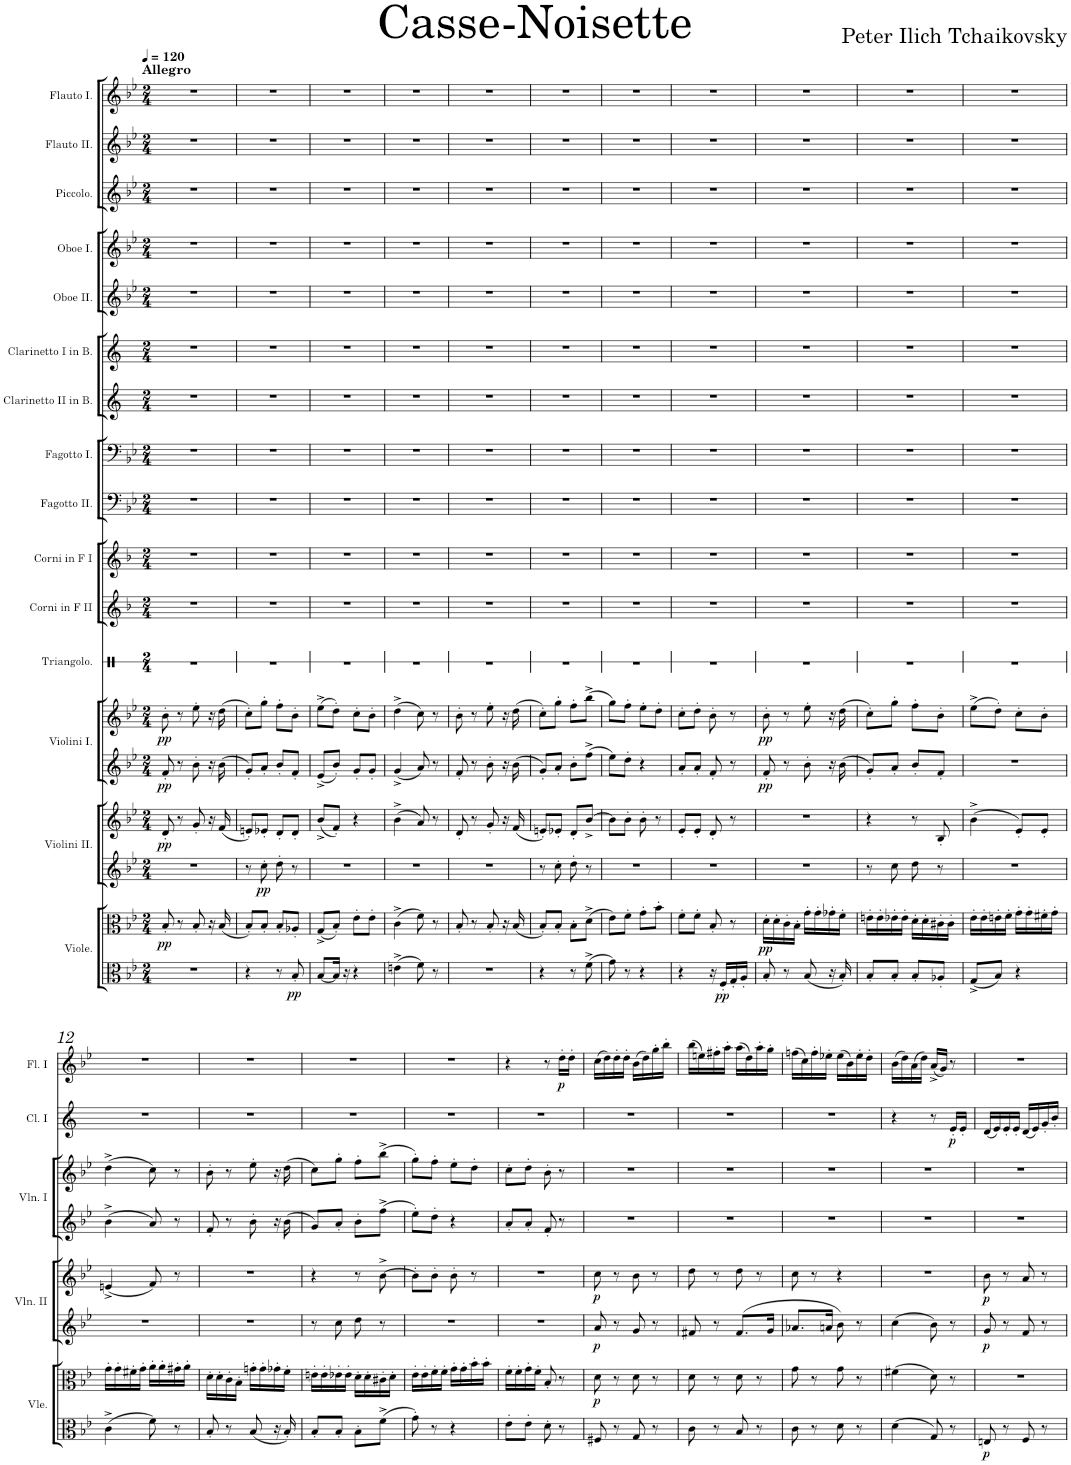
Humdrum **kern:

**kern	**kern	**dynam	**kern	**kern	**dynam	**kern	**kern	**dynam	**kern	**kern	**kern	**kern	**kern	**kern	**kern	**dynam	**kern	**kern	**kern	**kern	**kern	**dynam
*part15	*part15	*part15	*part14	*part14	*part14	*part13	*part13	*part13	*part12	*part11	*part10	*part9	*part8	*part7	*part6	*part6	*part5	*part4	*part3	*part2	*part1	*part1
*staff18	*staff17	*staff17/18	*staff16	*staff15	*staff15/16	*staff14	*staff13	*staff13/14	*staff12	*staff11	*staff10	*staff9	*staff8	*staff7	*staff6	*staff6	*staff5	*staff4	*staff3	*staff2	*staff1	*staff1
*I"Viole.	*	*	*I"Violini II.	*	*	*I"Violini I.	*	*	*I"Triangolo.	*I"Corni in F II	*I"Corni in F I	*I"Fagotto II.	*I"Fagotto I.	*I"Clarinetto II in B.	*I"Clarinetto I in B.	*	*I"Oboe II.	*I"Oboe I.	*I"Piccolo.	*I"Flauto II.	*I"Flauto I.	*
*I'Vle.	*	*	*I'Vln. II	*	*	*I'Vln. I	*	*	*I'Trgl.	*I'Crn. F II	*I'Crn. F I	*I'Fa. II	*I'Fa. I	*I'Cl. II	*I'Cl. I	*	*I'Ob. II	*I'Ob. I	*I'Picc.	*I'Fl. II	*I'Fl. I	*
*	*	*	*	*	*	*	*	*	*stria1	*	*	*	*	*	*	*	*	*	*	*	*	*
*clefC3	*clefC3	*	*clefG2	*clefG2	*	*clefG2	*clefG2	*	*clefX	*clefG2	*clefG2	*clefF4	*clefF4	*clefG2	*clefG2	*	*clefG2	*clefG2	*clefG2	*clefG2	*clefG2	*
*	*	*	*	*	*	*	*	*	*	*Trd4c7	*Trd4c7	*	*	*Trd1c2	*Trd1c2	*	*	*	*Trd-7c-12	*	*	*
*k[b-e-]	*k[b-e-]	*	*k[b-e-]	*k[b-e-]	*	*k[b-e-]	*k[b-e-]	*	*k[]	*k[b-]	*k[b-]	*k[b-e-]	*k[b-e-]	*k[]	*k[]	*	*k[b-e-]	*k[b-e-]	*k[b-e-]	*k[b-e-]	*k[b-e-]	*
*M2/4	*M2/4	*	*M2/4	*M2/4	*	*M2/4	*M2/4	*	*M2/4	*M2/4	*M2/4	*M2/4	*M2/4	*M2/4	*M2/4	*	*M2/4	*M2/4	*M2/4	*M2/4	*M2/4	*
*MM120	*MM120	*	*MM120	*MM120	*	*MM120	*MM120	*	*MM120	*MM120	*MM120	*MM120	*MM120	*MM120	*MM120	*	*MM120	*MM120	*MM120	*MM120	*MM120	*
=1	=1	=1	=1	=1	=1	=1	=1	=1	=1	=1	=1	=1	=1	=1	=1	=1	=1	=1	=1	=1	=1	=1
!	!	!	!	!	!	!	!	!	!	!	!	!	!	!	!	!	!	!	!	!	!LO:TX:a:B:t=Allegro	!
!	!	!LO:DY:b	!	!	!LO:DY:b	!	!	!LO:DY:b=2	!	!	!	!	!	!	!	!	!	!	!	!	!	!
!	!	!	!	!	!	!	!	!LO:DY:n=1:b	!	!	!	!	!	!	!	!	!	!	!	!	!	!
2r	8B-'/	pp	2r	8d'/	pp	8f'/	8b-'\	pp pp	2r	2r	2r	2r	2r	2r	2r	.	2r	2r	2r	2r	2r	.
.	8r	.	.	8r	.	8r	8r	.	.	.	.	.	.	.	.	.	.	.	.	.	.	.
.	8B-'/	.	.	8g'/	.	8b-'\	8ee-'\	.	.	.	.	.	.	.	.	.	.	.	.	.	.	.
.	16r	.	.	16r	.	16r	16r	.	.	.	.	.	.	.	.	.	.	.	.	.	.	.
.	(16B-/	.	.	(16f/	.	16b-\	(16dd\	.	.	.	.	.	.	.	.	.	.	.	.	.	.	.
=2	=2	=2	=2	=2	=2	=2	=2	=2	=2	=2	=2	=2	=2	=2	=2	=2	=2	=2	=2	=2	=2	=2
4r	8B-'/L)	.	8r	8en'/L)	.	8g'/L	8cc'\L)	.	2r	2r	2r	2r	2r	2r	2r	.	2r	2r	2r	2r	2r	.
!	!	!	!	!	!LO:DY:b=2	!	!	!	!	!	!	!	!	!	!	!	!	!	!	!	!	!
.	8B-'/J	.	8cc'\	8e-X'/J	pp	8a'/J	8gg'\J	.	.	.	.	.	.	.	.	.	.	.	.	.	.	.
8r	8B-'/L	.	8dd'\	8d'/L	.	8b-'/L	8ff'\L	.	.	.	.	.	.	.	.	.	.	.	.	.	.	.
!	!	!LO:DY:b=2	!	!	!	!	!	!	!	!	!	!	!	!	!	!	!	!	!	!	!	!
8B-'/	8A-X'/J	pp	8r	8d'/J	.	8f'/J	8b-'\J	.	.	.	.	.	.	.	.	.	.	.	.	.	.	.
=3	=3	=3	=3	=3	=3	=3	=3	=3	=3	=3	=3	=3	=3	=3	=3	=3	=3	=3	=3	=3	=3	=3
[8B-/L	(8G^/L	.	2r	(8b-^/L	.	8e-^/L	(8ee-^\L	.	2r	2r	2r	2r	2r	2r	2r	.	2r	2r	2r	2r	2r	.
16B-/Jk]	8B-'/J)	.	.	8f'/J)	.	8b-'/J	8dd'\J)	.	.	.	.	.	.	.	.	.	.	.	.	.	.	.
16r	.	.	.	.	.	.	.	.	.	.	.	.	.	.	.	.	.	.	.	.	.	.
4r	8e-'\L	.	.	4r	.	8g'/L	8cc'\L	.	.	.	.	.	.	.	.	.	.	.	.	.	.	.
.	8e-'\J	.	.	.	.	8g'/J	8b-'\J	.	.	.	.	.	.	.	.	.	.	.	.	.	.	.
=4	=4	=4	=4	=4	=4	=4	=4	=4	=4	=4	=4	=4	=4	=4	=4	=4	=4	=4	=4	=4	=4	=4
4en^\	(4c^\	.	2r	(4b-^\	.	4g^/	(4dd^\	.	2r	2r	2r	2r	2r	2r	2r	.	2r	2r	2r	2r	2r	.
8f\	8f\)	.	.	8a/)	.	8a/	8cc\)	.	.	.	.	.	.	.	.	.	.	.	.	.	.	.
8r	8r	.	.	8r	.	8r	8r	.	.	.	.	.	.	.	.	.	.	.	.	.	.	.
=5	=5	=5	=5	=5	=5	=5	=5	=5	=5	=5	=5	=5	=5	=5	=5	=5	=5	=5	=5	=5	=5	=5
2r	8B-'/	.	2r	8d'/	.	8f'/	8b-'\	.	2r	2r	2r	2r	2r	2r	2r	.	2r	2r	2r	2r	2r	.
.	8r	.	.	8r	.	8r	8r	.	.	.	.	.	.	.	.	.	.	.	.	.	.	.
.	8B-'/	.	.	8g'/	.	8b-'\	8ee-'\	.	.	.	.	.	.	.	.	.	.	.	.	.	.	.
.	16r	.	.	16r	.	16r	16r	.	.	.	.	.	.	.	.	.	.	.	.	.	.	.
.	(16B-/	.	.	(16f/	.	16b-\	(16dd\	.	.	.	.	.	.	.	.	.	.	.	.	.	.	.
=6	=6	=6	=6	=6	=6	=6	=6	=6	=6	=6	=6	=6	=6	=6	=6	=6	=6	=6	=6	=6	=6	=6
4r	8B-'/L)	.	8r	8en'/L)	.	8g'/L	8cc'\L)	.	2r	2r	2r	2r	2r	2r	2r	.	2r	2r	2r	2r	2r	.
.	8B-'/J	.	8cc'\	8e-X'/J	.	8a'/J	8gg'\J	.	.	.	.	.	.	.	.	.	.	.	.	.	.	.
8r	8B-'\L	.	8dd'\	8d'/L	.	8b-'\L	8ff'\L	.	.	.	.	.	.	.	.	.	.	.	.	.	.	.
8f^\	(8d^\J	.	8r	[8b-^/J	.	8ff^\J	(8bb-^\J	.	.	.	.	.	.	.	.	.	.	.	.	.	.	.
=7	=7	=7	=7	=7	=7	=7	=7	=7	=7	=7	=7	=7	=7	=7	=7	=7	=7	=7	=7	=7	=7	=7
8g\	8e-\L)	.	2r	8b-\L]	.	8ee-\L	8gg\L)	.	2r	2r	2r	2r	2r	2r	2r	.	2r	2r	2r	2r	2r	.
8r	8f'\J	.	.	8b-'\J	.	8dd'\J	8ff'\J	.	.	.	.	.	.	.	.	.	.	.	.	.	.	.
4r	8g'\L	.	.	8b-'\	.	4r	8ee-'\L	.	.	.	.	.	.	.	.	.	.	.	.	.	.	.
.	8b-'\J	.	.	8r	.	.	8dd'\J	.	.	.	.	.	.	.	.	.	.	.	.	.	.	.
=8	=8	=8	=8	=8	=8	=8	=8	=8	=8	=8	=8	=8	=8	=8	=8	=8	=8	=8	=8	=8	=8	=8
4r	8f'\L	.	2r	8e-'/L	.	8a'/L	8cc'\L	.	2r	2r	2r	2r	2r	2r	2r	.	2r	2r	2r	2r	2r	.
.	8f'\J	.	.	8e-'/J	.	8a'/J	8dd'\J	.	.	.	.	.	.	.	.	.	.	.	.	.	.	.
16r	8B-'/	.	.	8d'/	.	8f'/	8b-'\	.	.	.	.	.	.	.	.	.	.	.	.	.	.	.
!	!	!LO:DY:b=2	!	!	!	!	!	!	!	!	!	!	!	!	!	!	!	!	!	!	!	!
16F'/LL	.	pp	.	.	.	.	.	.	.	.	.	.	.	.	.	.	.	.	.	.	.	.
16G'/	8r	.	.	8r	.	8r	8r	.	.	.	.	.	.	.	.	.	.	.	.	.	.	.
16A'/JJ	.	.	.	.	.	.	.	.	.	.	.	.	.	.	.	.	.	.	.	.	.	.
=9	=9	=9	=9	=9	=9	=9	=9	=9	=9	=9	=9	=9	=9	=9	=9	=9	=9	=9	=9	=9	=9	=9
!	!	!LO:DY:b	!	!	!	!	!	!LO:DY:b=2	!	!	!	!	!	!	!	!	!	!	!	!	!	!
!	!	!	!	!	!	!	!	!LO:DY:n=1:b	!	!	!	!	!	!	!	!	!	!	!	!	!	!
8B-'/	16d'\LL	pp	2r	2r	.	8f'/	8b-'\	pp pp	2r	2r	2r	2r	2r	2r	2r	.	2r	2r	2r	2r	2r	.
.	16d'\	.	.	.	.	.	.	.	.	.	.	.	.	.	.	.	.	.	.	.	.	.
8r	16c'\	.	.	.	.	8r	8r	.	.	.	.	.	.	.	.	.	.	.	.	.	.	.
.	16B-'\JJ	.	.	.	.	.	.	.	.	.	.	.	.	.	.	.	.	.	.	.	.	.
8B-/	16g'\LL	.	.	.	.	8b-'\	8ee-'\	.	.	.	.	.	.	.	.	.	.	.	.	.	.	.
.	16g'\	.	.	.	.	.	.	.	.	.	.	.	.	.	.	.	.	.	.	.	.	.
16r	16g-X'\	.	.	.	.	16r	16r	.	.	.	.	.	.	.	.	.	.	.	.	.	.	.
16B-'/	16f'\JJ	.	.	.	.	16b-\	(16dd\	.	.	.	.	.	.	.	.	.	.	.	.	.	.	.
=10	=10	=10	=10	=10	=10	=10	=10	=10	=10	=10	=10	=10	=10	=10	=10	=10	=10	=10	=10	=10	=10	=10
8B-'/L	16en'\LL	.	8r	4r	.	8g'/L	8cc'\L)	.	2r	2r	2r	2r	2r	2r	2r	.	2r	2r	2r	2r	2r	.
.	16e'\	.	.	.	.	.	.	.	.	.	.	.	.	.	.	.	.	.	.	.	.	.
8B-'/J	16e-X'\	.	8cc\	.	.	8a'/J	8gg'\J	.	.	.	.	.	.	.	.	.	.	.	.	.	.	.
.	16e-'\JJ	.	.	.	.	.	.	.	.	.	.	.	.	.	.	.	.	.	.	.	.	.
8B-'/L	16d'\LL	.	8dd\	8r	.	8b-'/L	8ff'\L	.	.	.	.	.	.	.	.	.	.	.	.	.	.	.
.	16d'\	.	.	.	.	.	.	.	.	.	.	.	.	.	.	.	.	.	.	.	.	.
8A-X'/J	16c#X'\	.	8r	8B-'/	.	8f'/J	8b-'\J	.	.	.	.	.	.	.	.	.	.	.	.	.	.	.
.	16c#'\JJ	.	.	.	.	.	.	.	.	.	.	.	.	.	.	.	.	.	.	.	.	.
=11	=11	=11	=11	=11	=11	=11	=11	=11	=11	=11	=11	=11	=11	=11	=11	=11	=11	=11	=11	=11	=11	=11
8G^/L	16e-'\LL	.	2r	(4b-^\	.	2r	(8ee-^\L	.	2r	2r	2r	2r	2r	2r	2r	.	2r	2r	2r	2r	2r	.
.	16e-'\	.	.	.	.	.	.	.	.	.	.	.	.	.	.	.	.	.	.	.	.	.
8B-/J	16en'\	.	.	.	.	.	8dd'\J)	.	.	.	.	.	.	.	.	.	.	.	.	.	.	.
.	16f'\JJ	.	.	.	.	.	.	.	.	.	.	.	.	.	.	.	.	.	.	.	.	.
4r	16g'\LL	.	.	8e-'/L)	.	.	8cc'\L	.	.	.	.	.	.	.	.	.	.	.	.	.	.	.
.	16g'\	.	.	.	.	.	.	.	.	.	.	.	.	.	.	.	.	.	.	.	.	.
.	16f#X'\	.	.	8e-'/J	.	.	8b-'\J	.	.	.	.	.	.	.	.	.	.	.	.	.	.	.
.	16g'\JJ	.	.	.	.	.	.	.	.	.	.	.	.	.	.	.	.	.	.	.	.	.
!!LO:LB:g=z
=12	=12	=12	=12	=12	=12	=12	=12	=12	=12	=12	=12	=12	=12	=12	=12	=12	=12	=12	=12	=12	=12	=12
4c^\	16g'\LL	.	2r	(4en^/	.	4b-^\	(4dd^\	.	2r	2r	2r	2r	2r	2r	2r	.	2r	2r	2r	2r	2r	.
.	16g'\	.	.	.	.	.	.	.	.	.	.	.	.	.	.	.	.	.	.	.	.	.
.	16f#X'\	.	.	.	.	.	.	.	.	.	.	.	.	.	.	.	.	.	.	.	.	.
.	16g'\JJ	.	.	.	.	.	.	.	.	.	.	.	.	.	.	.	.	.	.	.	.	.
8f\	16a'\LL	.	.	8f/)	.	8a/	8cc\)	.	.	.	.	.	.	.	.	.	.	.	.	.	.	.
.	16a'\	.	.	.	.	.	.	.	.	.	.	.	.	.	.	.	.	.	.	.	.	.
8r	16g#X'\	.	.	8r	.	8r	8r	.	.	.	.	.	.	.	.	.	.	.	.	.	.	.
.	16a'\JJ	.	.	.	.	.	.	.	.	.	.	.	.	.	.	.	.	.	.	.	.	.
=13	=13	=13	=13	=13	=13	=13	=13	=13	=13	=13	=13	=13	=13	=13	=13	=13	=13	=13	=13	=13	=13	=13
8B-'/	16d'\LL	.	2r	2r	.	8f'/	8b-'\	.	2r	2r	2r	2r	2r	2r	2r	.	2r	2r	2r	2r	2r	.
.	16d'\	.	.	.	.	.	.	.	.	.	.	.	.	.	.	.	.	.	.	.	.	.
8r	16c'\	.	.	.	.	8r	8r	.	.	.	.	.	.	.	.	.	.	.	.	.	.	.
.	16B-'\JJ	.	.	.	.	.	.	.	.	.	.	.	.	.	.	.	.	.	.	.	.	.
8B-/	16gn'\LL	.	.	.	.	8b-'\	8ee-'\	.	.	.	.	.	.	.	.	.	.	.	.	.	.	.
.	16g'\	.	.	.	.	.	.	.	.	.	.	.	.	.	.	.	.	.	.	.	.	.
16r	16g-X'\	.	.	.	.	16r	16r	.	.	.	.	.	.	.	.	.	.	.	.	.	.	.
16B-'/	16f'\JJ	.	.	.	.	16b-\	(16dd\	.	.	.	.	.	.	.	.	.	.	.	.	.	.	.
=14	=14	=14	=14	=14	=14	=14	=14	=14	=14	=14	=14	=14	=14	=14	=14	=14	=14	=14	=14	=14	=14	=14
8B-'/L	16en'\LL	.	8r	4r	.	8g/L	8cc\L)	.	2r	2r	2r	2r	2r	2r	2r	.	2r	2r	2r	2r	2r	.
.	16e'\	.	.	.	.	.	.	.	.	.	.	.	.	.	.	.	.	.	.	.	.	.
8B-'/J	16e-X'\	.	8cc\	.	.	8a'/J	8gg'\J	.	.	.	.	.	.	.	.	.	.	.	.	.	.	.
.	16e-'\JJ	.	.	.	.	.	.	.	.	.	.	.	.	.	.	.	.	.	.	.	.	.
8B-'\L	16d'\LL	.	8dd\	8r	.	8b-'\L	8ff'\L	.	.	.	.	.	.	.	.	.	.	.	.	.	.	.
.	16d'\	.	.	.	.	.	.	.	.	.	.	.	.	.	.	.	.	.	.	.	.	.
8f^\J	16c#X'\	.	8r	[8b-^\	.	8ff^\J	(8bb-^\J	.	.	.	.	.	.	.	.	.	.	.	.	.	.	.
.	16d'\JJ	.	.	.	.	.	.	.	.	.	.	.	.	.	.	.	.	.	.	.	.	.
=15	=15	=15	=15	=15	=15	=15	=15	=15	=15	=15	=15	=15	=15	=15	=15	=15	=15	=15	=15	=15	=15	=15
8g'\	16e-'\LL	.	2r	8b-'\L]	.	8ee-'\L	8gg'\L)	.	2r	2r	2r	2r	2r	2r	2r	.	2r	2r	2r	2r	2r	.
.	16e-'\	.	.	.	.	.	.	.	.	.	.	.	.	.	.	.	.	.	.	.	.	.
8r	16f'\	.	.	8b-'\J	.	8dd'\J	8ff'\J	.	.	.	.	.	.	.	.	.	.	.	.	.	.	.
.	16f'\JJ	.	.	.	.	.	.	.	.	.	.	.	.	.	.	.	.	.	.	.	.	.
4r	16g'\LL	.	.	8b-'\	.	4r	8ee-'\L	.	.	.	.	.	.	.	.	.	.	.	.	.	.	.
.	16g'\	.	.	.	.	.	.	.	.	.	.	.	.	.	.	.	.	.	.	.	.	.
.	16b-'\	.	.	8r	.	.	8dd'\J	.	.	.	.	.	.	.	.	.	.	.	.	.	.	.
.	16b-'\JJ	.	.	.	.	.	.	.	.	.	.	.	.	.	.	.	.	.	.	.	.	.
=16	=16	=16	=16	=16	=16	=16	=16	=16	=16	=16	=16	=16	=16	=16	=16	=16	=16	=16	=16	=16	=16	=16
8e-'\L	16f'\LL	.	2r	2r	.	8a'/L	8cc'\L	.	2r	2r	2r	2r	2r	2r	2r	.	2r	2r	2r	2r	4r	.
.	16f'\	.	.	.	.	.	.	.	.	.	.	.	.	.	.	.	.	.	.	.	.	.
8e-'\J	16g'\	.	.	.	.	8a'/J	8dd'\J	.	.	.	.	.	.	.	.	.	.	.	.	.	.	.
.	16f'\JJ	.	.	.	.	.	.	.	.	.	.	.	.	.	.	.	.	.	.	.	.	.
8d'\	8B-'/	.	.	.	.	8f'/	8b-'\	.	.	.	.	.	.	.	.	.	.	.	.	.	8r	.
!	!	!	!	!	!	!	!	!	!	!	!	!	!	!	!	!	!	!	!	!	!	!LO:DY:b
8r	8r	.	.	.	.	8r	8r	.	.	.	.	.	.	.	.	.	.	.	.	.	16dd'\LL	p
.	.	.	.	.	.	.	.	.	.	.	.	.	.	.	.	.	.	.	.	.	16dd'\JJ	.
=17	=17	=17	=17	=17	=17	=17	=17	=17	=17	=17	=17	=17	=17	=17	=17	=17	=17	=17	=17	=17	=17	=17
!	!	!LO:DY:b	!	!	!LO:DY:b=2	!	!	!	!	!	!	!	!	!	!	!	!	!	!	!	!	!
!	!	!	!	!	!LO:DY:n=1:b	!	!	!	!	!	!	!	!	!	!	!	!	!	!	!	!	!
8F#X/	8d\	p	8a/	8cc\	p p	2r	2r	.	2r	2r	2r	2r	2r	2r	2r	.	2r	2r	2r	2r	(16cc\LL	.
.	.	.	.	.	.	.	.	.	.	.	.	.	.	.	.	.	.	.	.	.	16dd\)	.
8r	8r	.	8r	8r	.	.	.	.	.	.	.	.	.	.	.	.	.	.	.	.	16dd'\	.
.	.	.	.	.	.	.	.	.	.	.	.	.	.	.	.	.	.	.	.	.	16dd'\JJ	.
8G/	8d\	.	8g/	8b-\	.	.	.	.	.	.	.	.	.	.	.	.	.	.	.	.	(16b-\LL	.
.	.	.	.	.	.	.	.	.	.	.	.	.	.	.	.	.	.	.	.	.	16dd\)	.
8r	8r	.	8r	8r	.	.	.	.	.	.	.	.	.	.	.	.	.	.	.	.	16gg'\	.
.	.	.	.	.	.	.	.	.	.	.	.	.	.	.	.	.	.	.	.	.	16bb-'\JJ	.
=18	=18	=18	=18	=18	=18	=18	=18	=18	=18	=18	=18	=18	=18	=18	=18	=18	=18	=18	=18	=18	=18	=18
8c\	8d\	.	8f#X/	8dd\	.	2r	2r	.	2r	2r	2r	2r	2r	2r	2r	.	2r	2r	2r	2r	(16bb-\LL	.
.	.	.	.	.	.	.	.	.	.	.	.	.	.	.	.	.	.	.	.	.	16een\)	.
8r	8r	.	8r	8r	.	.	.	.	.	.	.	.	.	.	.	.	.	.	.	.	16ff#X'\	.
.	.	.	.	.	.	.	.	.	.	.	.	.	.	.	.	.	.	.	.	.	16aa'\JJ	.
8B-/	8d\	.	8.f#/L	8dd\	.	.	.	.	.	.	.	.	.	.	.	.	.	.	.	.	(16aa\LL	.
.	.	.	.	.	.	.	.	.	.	.	.	.	.	.	.	.	.	.	.	.	16dd\)	.
8r	8r	.	.	8r	.	.	.	.	.	.	.	.	.	.	.	.	.	.	.	.	16aa'\	.
.	.	.	16g/Jk	.	.	.	.	.	.	.	.	.	.	.	.	.	.	.	.	.	16gg'\JJ	.
=19	=19	=19	=19	=19	=19	=19	=19	=19	=19	=19	=19	=19	=19	=19	=19	=19	=19	=19	=19	=19	=19	=19
8c\	8g\	.	8.a-X/L	8cc\	.	2r	2r	.	2r	2r	2r	2r	2r	2r	2r	.	2r	2r	2r	2r	(16ffn\LL	.
.	.	.	.	.	.	.	.	.	.	.	.	.	.	.	.	.	.	.	.	.	16cc\)	.
8r	8r	.	.	8r	.	.	.	.	.	.	.	.	.	.	.	.	.	.	.	.	16ff'\	.
.	.	.	16an/Jk	.	.	.	.	.	.	.	.	.	.	.	.	.	.	.	.	.	16ee-X'\JJ	.
8d\	8g\	.	8b-\	4r	.	.	.	.	.	.	.	.	.	.	.	.	.	.	.	.	(16ee-\LL	.
.	.	.	.	.	.	.	.	.	.	.	.	.	.	.	.	.	.	.	.	.	16b-\)	.
8r	8r	.	8r	.	.	.	.	.	.	.	.	.	.	.	.	.	.	.	.	.	16ee-'\	.
.	.	.	.	.	.	.	.	.	.	.	.	.	.	.	.	.	.	.	.	.	16dd'\JJ	.
=20	=20	=20	=20	=20	=20	=20	=20	=20	=20	=20	=20	=20	=20	=20	=20	=20	=20	=20	=20	=20	=20	=20
4d\	(4f#X\	.	4cc\	2r	.	2r	2r	.	2r	2r	2r	2r	2r	2r	4r	.	2r	2r	2r	2r	(16b-\LL	.
.	.	.	.	.	.	.	.	.	.	.	.	.	.	.	.	.	.	.	.	.	16dd\)	.
.	.	.	.	.	.	.	.	.	.	.	.	.	.	.	.	.	.	.	.	.	(16a\	.
.	.	.	.	.	.	.	.	.	.	.	.	.	.	.	.	.	.	.	.	.	16dd\JJ)	.
8G/	8d\)	.	8b-\	.	.	.	.	.	.	.	.	.	.	.	8r	.	.	.	.	.	(16a^/LL	.
.	.	.	.	.	.	.	.	.	.	.	.	.	.	.	.	.	.	.	.	.	16g/JJ)	.
!	!	!	!	!	!	!	!	!	!	!	!	!	!	!	!	!LO:DY:b	!	!	!	!	!	!
8r	8r	.	8r	.	.	.	.	.	.	.	.	.	.	.	16e'/LL	p	.	.	.	.	8r	.
.	.	.	.	.	.	.	.	.	.	.	.	.	.	.	16e'/JJ	.	.	.	.	.	.	.
=21	=21	=21	=21	=21	=21	=21	=21	=21	=21	=21	=21	=21	=21	=21	=21	=21	=21	=21	=21	=21	=21	=21
!	!	!LO:DY:b=2	!	!	!LO:DY:b=2	!	!	!	!	!	!	!	!	!	!	!	!	!	!	!	!	!
!	!	!	!	!	!LO:DY:n=1:b	!	!	!	!	!	!	!	!	!	!	!	!	!	!	!	!	!
8En/	2r	p	8g/	8b-\	p p	2r	2r	.	2r	2r	2r	2r	2r	2r	(16d/LL	.	2r	2r	2r	2r	2r	.
.	.	.	.	.	.	.	.	.	.	.	.	.	.	.	16e/)	.	.	.	.	.	.	.
8r	.	.	8r	8r	.	.	.	.	.	.	.	.	.	.	16e'/	.	.	.	.	.	.	.
.	.	.	.	.	.	.	.	.	.	.	.	.	.	.	16e'/JJ	.	.	.	.	.	.	.
8F/	.	.	8f/	8a/	.	.	.	.	.	.	.	.	.	.	(16d/LL	.	.	.	.	.	.	.
.	.	.	.	.	.	.	.	.	.	.	.	.	.	.	16e/)	.	.	.	.	.	.	.
8r	.	.	8r	8r	.	.	.	.	.	.	.	.	.	.	16g'/	.	.	.	.	.	.	.
.	.	.	.	.	.	.	.	.	.	.	.	.	.	.	16b'/JJ	.	.	.	.	.	.	.
=	=	=	=	=	=	=	=	=	=	=	=	=	=	=	=	=	=	=	=	=	=	=
*-	*-	*-	*-	*-	*-	*-	*-	*-	*-	*-	*-	*-	*-	*-	*-	*-	*-	*-	*-	*-	*-	*-
